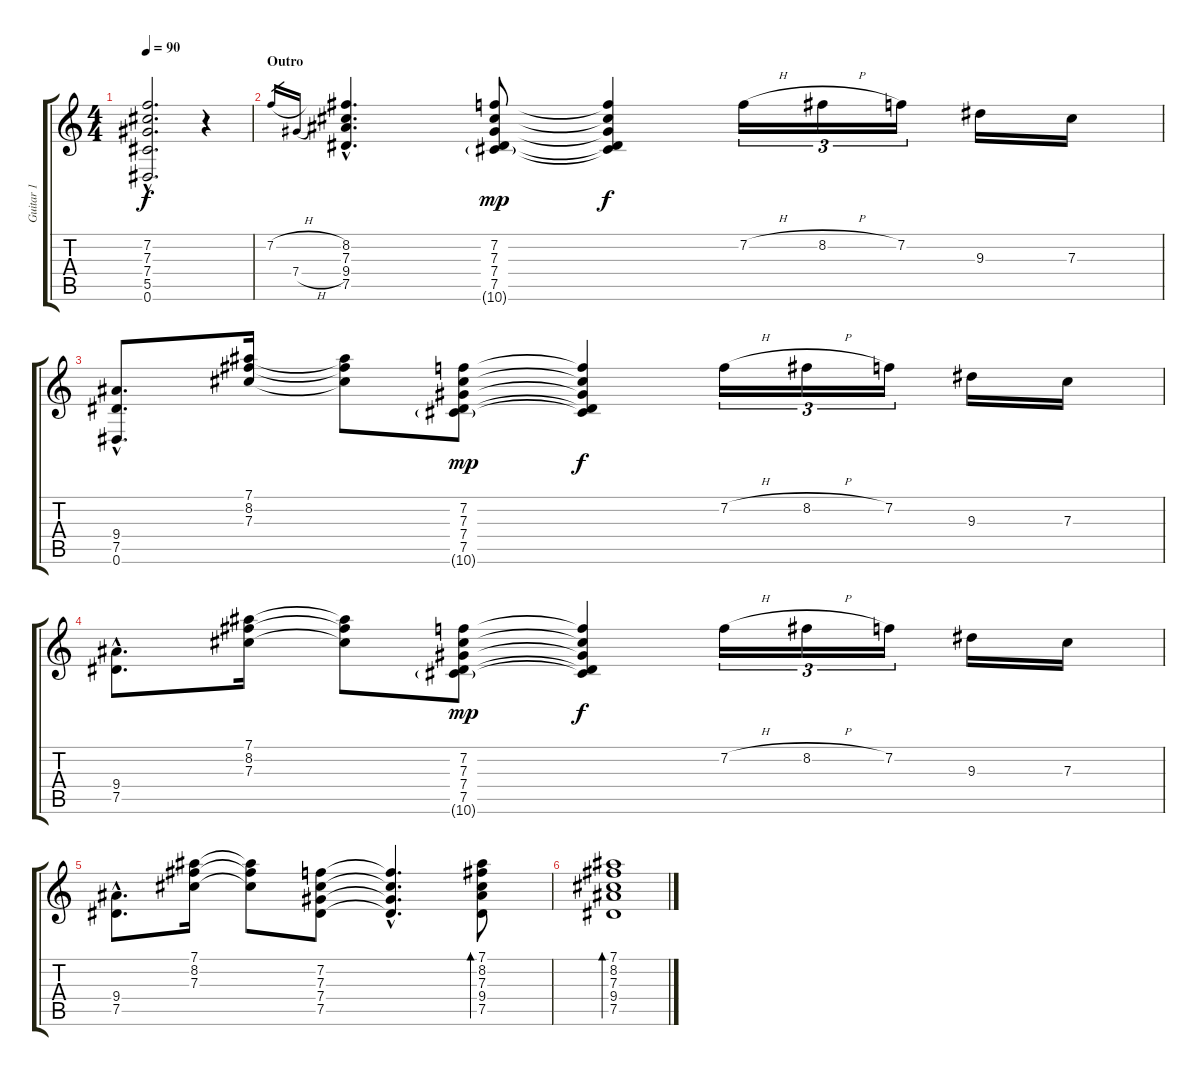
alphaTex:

\track ("Guitar 1" "Guitar 1") {instrument electricguitarjazz}
\staff {score tabs}
\tuning (Eb4 Bb3 Gb3 Db3 Ab2 Eb2) {hide}
\ts (4 4)
\tempo 90
\clef g2
\ks c
(7.2{hac t} 7.3{hac t} 7.4{hac t} 5.5{hac t} 0.6{hac t}).2{d dy f} r.4 |
\section ("" "Outro")
7.2{h}.16{gr} 7.4{h}.16{gr} (8.2{hac} 7.3{hac} 9.4{hac} 7.5{hac}).4{d} (7.2 7.3 7.4 7.5 10.6{g}).8{dy mp} (7.2{t} 7.3{t} 7.4{t} 7.5{t} 10.6{t}).4{dy f} 7.2{h}.16{tu (3 2)} 8.2{h}.16{tu (3 2)} 7.2.16{tu (3 2)} 9.3.16 7.3.16 |
(9.4{hac} 7.5{hac} 0.6{hac}).8{d} (7.1 8.2 7.3).16 (7.1{t} 8.2{t} 7.3{t}).8 (7.2 7.3 7.4 7.5 10.6{g}).8{dy mp} (7.2{t} 7.3{t} 7.4{t} 7.5{t} 10.6{t}).4{dy f} 7.2{h}.16{tu (3 2)} 8.2{h}.16{tu (3 2)} 7.2.16{tu (3 2)} 9.3.16 7.3.16 |
(9.4{hac} 7.5{hac}).8{d} (7.1 8.2 7.3).16 (7.1{t} 8.2{t} 7.3{t}).8 (7.2 7.3 7.4 7.5 10.6{g}).8{dy mp} (7.2{t} 7.3{t} 7.4{t} 7.5{t} 10.6{t}).4{dy f} 7.2{h}.16{tu (3 2)} 8.2{h}.16{tu (3 2)} 7.2.16{tu (3 2)} 9.3.16 7.3.16 |
(9.4{hac} 7.5{hac}).8{d} (7.1 8.2 7.3).16 (7.1{t} 8.2{t} 7.3{t}).8 (7.2 7.3 7.4 7.5).8 (7.2{hac t} 7.3{hac t} 7.4{hac t} 7.5{hac t}).4{d} (7.1 8.2 7.3 9.4 7.5).8{bd 60} |
(7.1 8.2 7.3 9.4 7.5).1{bd 60}
